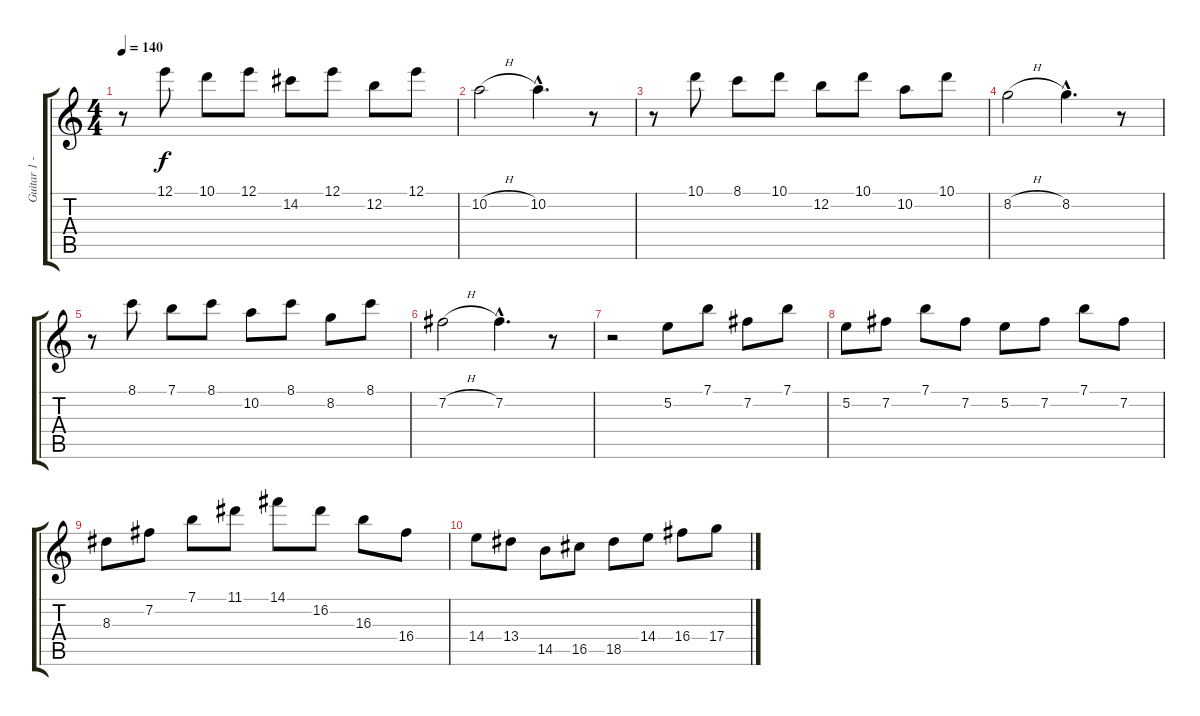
\track ("Guitar 1 - Clean" "Guitar 1 -") {instrument acousticguitarnylon}
\staff {score tabs}
\tuning (E4 B3 G3 D3 A2 E2) {hide}
\ts (4 4)
\tempo 140
\clef g2
\ks c
r.8{dy f} 12.1.8 10.1.8 12.1.8 14.2.8 12.1.8 12.2.8 12.1.8 |
10.2{h}.2 10.2{hac}.4{d} r.8 |
r.8 10.1.8 8.1.8 10.1.8 12.2.8 10.1.8 10.2.8 10.1.8 |
8.2{h}.2 8.2{hac}.4{d} r.8 |
r.8 8.1.8 7.1.8 8.1.8 10.2.8 8.1.8 8.2.8 8.1.8 |
7.2{h}.2 7.2{hac}.4{d} r.8 |
r.2 5.2.8 7.1.8 7.2.8 7.1.8 |
5.2.8 7.2.8 7.1.8 7.2.8 5.2.8 7.2.8 7.1.8 7.2.8 |
8.3.8 7.2.8 7.1.8 11.1.8 14.1.8 16.2.8 16.3.8 16.4.8 |
14.4.8 13.4.8 14.5.8 16.5.8 18.5.8 14.4.8 16.4.8 17.4.8
